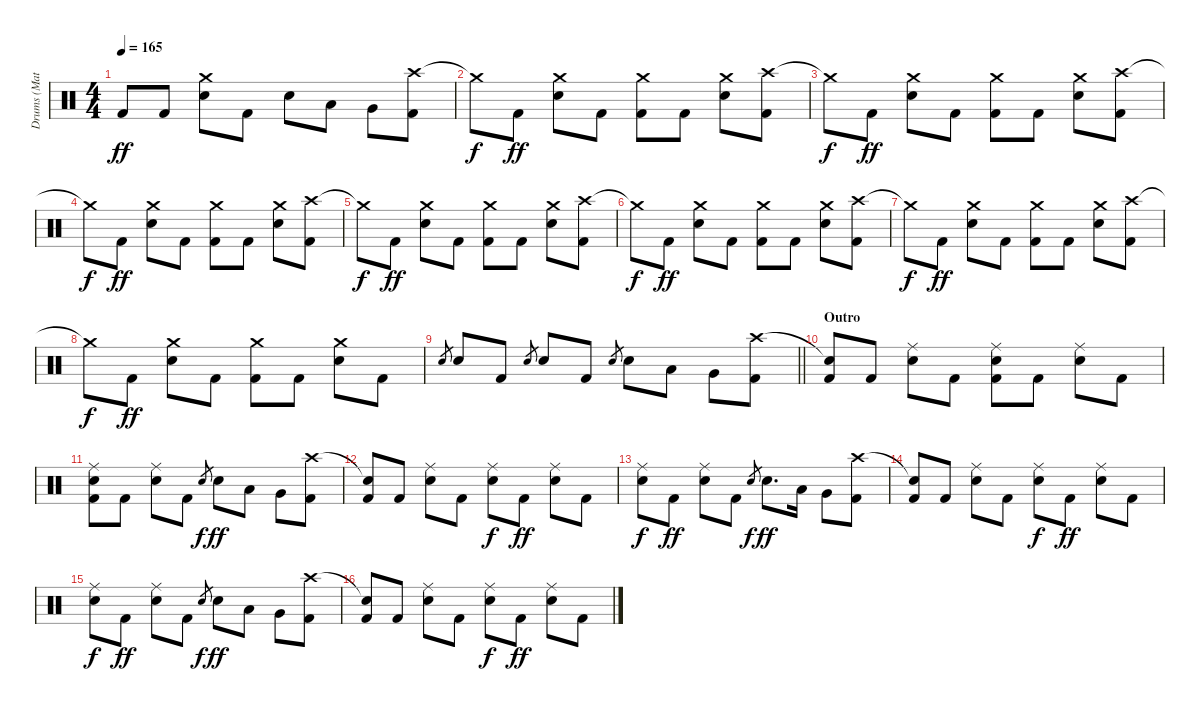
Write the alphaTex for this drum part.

\track ("Drums (Matt)" "Drums (Mat") {instrument percussion}
\staff {score}
\articulation defaults
\ts (4 4)
\tempo 165
\clef neutral
\ks c "Kick (hit) 2".8{dy ff} "Kick (hit) 2".8
("Crash medium (hit)" "Snare (hit) 2").8 "Kick (hit) 2".8 "Snare (hit) 2".8 "Low Tom (hit)".8 "Very Low Tom (hit)".8 ("Crash high (hit)" "Kick (hit) 2").8 |
"Crash medium (hit)"{t}.8{dy f} "Kick (hit) 2".8{dy ff} ("Crash medium (hit)" "Snare (hit) 2").8 "Kick (hit) 2".8 ("Crash medium (hit)" "Kick (hit) 2").8 "Kick (hit) 2".8 ("Crash medium (hit)" "Snare (hit) 2").8 ("Crash high (hit)" "Kick (hit) 2").8 |
"Crash medium (hit)"{t}.8{dy f} "Kick (hit) 2".8{dy ff} ("Crash medium (hit)" "Snare (hit) 2").8 "Kick (hit) 2".8 ("Crash medium (hit)" "Kick (hit) 2").8 "Kick (hit) 2".8 ("Crash medium (hit)" "Snare (hit) 2").8 ("Crash high (hit)" "Kick (hit) 2").8 |
"Crash medium (hit)"{t}.8{dy f} "Kick (hit) 2".8{dy ff} ("Crash medium (hit)" "Snare (hit) 2").8 "Kick (hit) 2".8 ("Crash medium (hit)" "Kick (hit) 2").8 "Kick (hit) 2".8 ("Crash medium (hit)" "Snare (hit) 2").8 ("Crash high (hit)" "Kick (hit) 2").8 |
"Crash medium (hit)"{t}.8{dy f} "Kick (hit) 2".8{dy ff} ("Crash medium (hit)" "Snare (hit) 2").8 "Kick (hit) 2".8 ("Crash medium (hit)" "Kick (hit) 2").8 "Kick (hit) 2".8 ("Crash medium (hit)" "Snare (hit) 2").8 ("Crash high (hit)" "Kick (hit) 2").8 |
"Crash medium (hit)"{t}.8{dy f} "Kick (hit) 2".8{dy ff} ("Crash medium (hit)" "Snare (hit) 2").8 "Kick (hit) 2".8 ("Crash medium (hit)" "Kick (hit) 2").8 "Kick (hit) 2".8 ("Crash medium (hit)" "Snare (hit) 2").8 ("Crash high (hit)" "Kick (hit) 2").8 |
"Crash medium (hit)"{t}.8{dy f} "Kick (hit) 2".8{dy ff} ("Crash medium (hit)" "Snare (hit) 2").8 "Kick (hit) 2".8 ("Crash medium (hit)" "Kick (hit) 2").8 "Kick (hit) 2".8 ("Crash medium (hit)" "Snare (hit) 2").8 ("Crash high (hit)" "Kick (hit) 2").8 |
"Crash medium (hit)"{t}.8{dy f} "Kick (hit) 2".8{dy ff} ("Crash medium (hit)" "Snare (hit) 2").8 "Kick (hit) 2".8 ("Crash medium (hit)" "Kick (hit) 2").8 "Kick (hit) 2".8 ("Crash medium (hit)" "Snare (hit) 2").8 "Kick (hit) 2".8 |
\barLineRight lightlight "Snare (hit) 2".8{gr} "Snare (hit) 2".8 "Kick (hit) 2".8 "Snare (hit) 2".8{gr} "Snare (hit) 2".8 "Kick (hit) 2".8 "Snare (hit) 2".8{gr} "Snare (hit) 2".8 "Low Tom (hit)".8 "Very Low Tom (hit)".8
("Crash high (hit)" "Kick (hit) 2").8 |
\section ("" "Outro")
("Snare (hit)"{t} "Kick (hit) 2").8 "Kick (hit) 2".8 ("Ride (middle)" "Snare (hit) 2").8 "Kick (hit) 2".8 ("Ride (middle)" "Snare (hit) 2" "Kick (hit) 2").8 "Kick (hit) 2".8 ("Ride (middle)" "Snare (hit) 2").8 "Kick (hit) 2".8 |
("Ride (middle)" "Snare (hit) 2" "Kick (hit) 2").8 "Kick (hit) 2".8 ("Ride (middle)" "Snare (hit) 2").8 "Kick (hit) 2".8 "Snare (hit) 2".8{gr dy f} "Snare (hit) 2".8{dy ff} "Low Tom (hit)".8 "Very Low Tom (hit)".8 ("Crash high (hit)" "Kick (hit) 2").8 |
("Snare (hit)"{t} "Kick (hit) 2").8 "Kick (hit) 2".8 ("Ride (middle)" "Snare (hit) 2").8 "Kick (hit) 2".8 ("Ride (middle)" "Snare (hit) 2").8{dy f} "Kick (hit) 2".8{dy ff} ("Ride (middle)" "Snare (hit) 2").8 "Kick (hit) 2".8 |
("Ride (middle)" "Snare (hit) 2").8{dy f} "Kick (hit) 2".8{dy ff} ("Ride (middle)" "Snare (hit) 2").8 "Kick (hit) 2".8 "Snare (hit) 2".8{gr dy f} "Snare (hit) 2".8{d dy ff} "Low Tom (hit)".16 "Very Low Tom (hit)".8 ("Crash high (hit)" "Kick (hit) 2").8 |
("Snare (hit)"{t} "Kick (hit) 2").8 "Kick (hit) 2".8 ("Ride (middle)" "Snare (hit) 2").8 "Kick (hit) 2".8 ("Ride (middle)" "Snare (hit) 2").8{dy f} "Kick (hit) 2".8{dy ff} ("Ride (middle)" "Snare (hit) 2").8 "Kick (hit) 2".8 |
("Ride (middle)" "Snare (hit) 2").8{dy f} "Kick (hit) 2".8{dy ff} ("Ride (middle)" "Snare (hit) 2").8 "Kick (hit) 2".8 "Snare (hit) 2".8{gr dy f} "Snare (hit) 2".8{dy ff} "Low Tom (hit)".8 "Very Low Tom (hit)".8 ("Crash high (hit)" "Kick (hit) 2").8 |
("Snare (hit)"{t} "Kick (hit) 2").8 "Kick (hit) 2".8 ("Ride (middle)" "Snare (hit) 2").8 "Kick (hit) 2".8 ("Ride (middle)" "Snare (hit) 2").8{dy f} "Kick (hit) 2".8{dy ff} ("Ride (middle)" "Snare (hit) 2").8 "Kick (hit) 2".8
